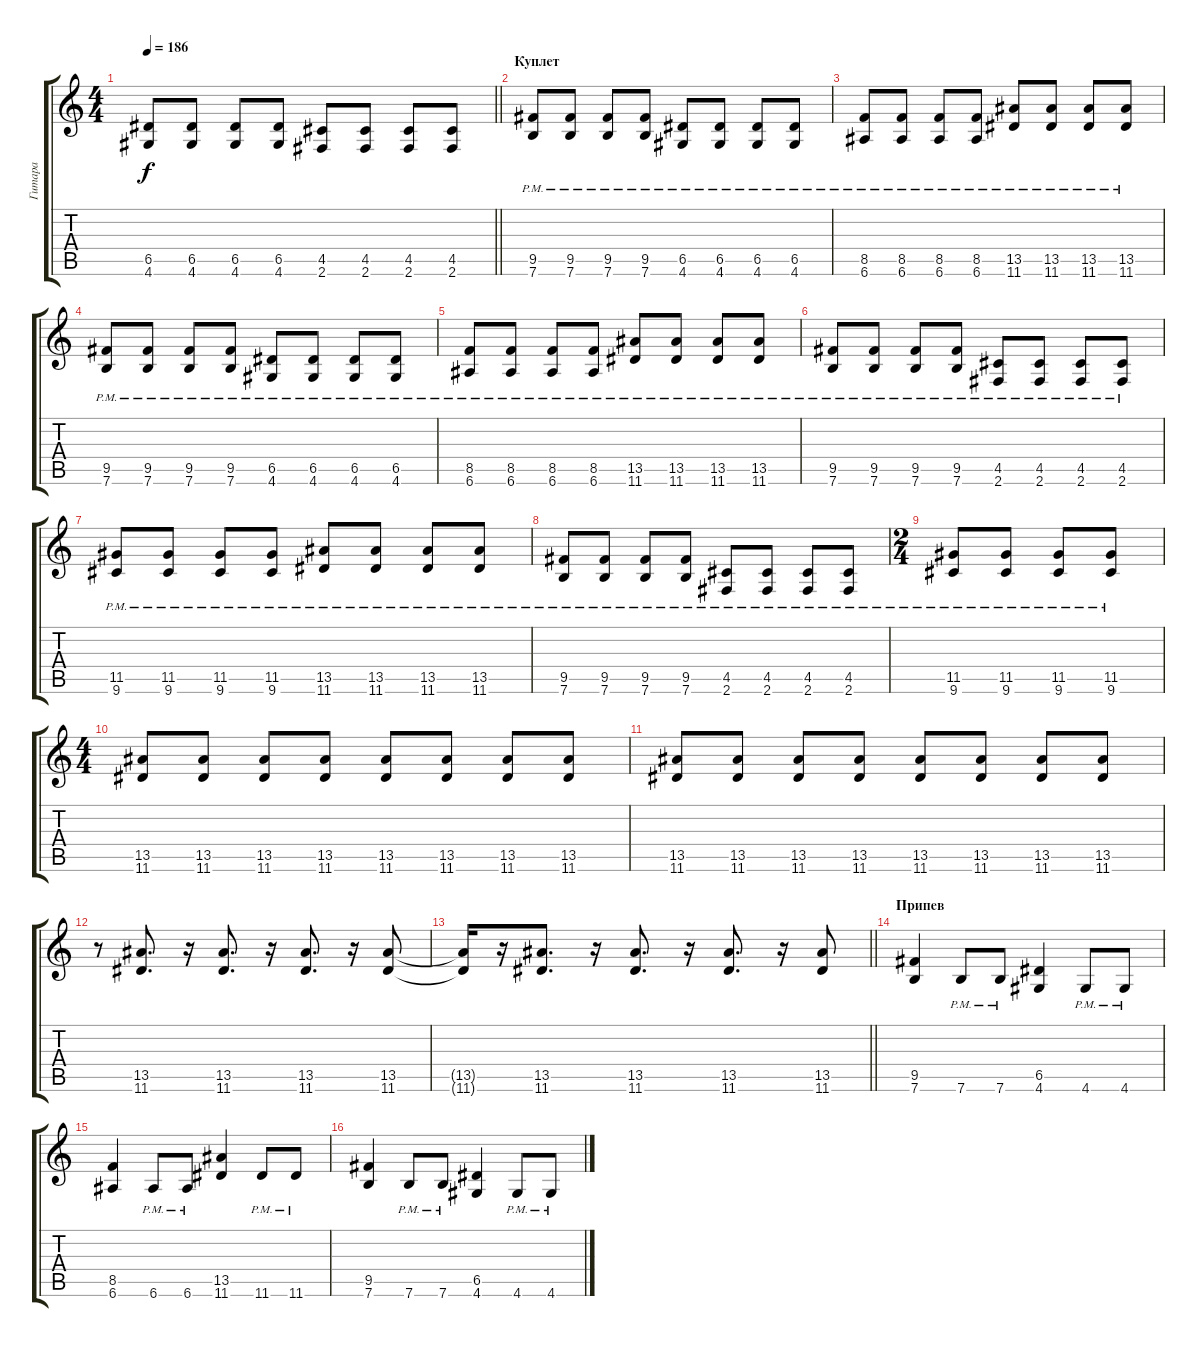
\track ("Гитара" "Гитара") {instrument electricguitarclean}
\staff {score tabs}
\tuning (E4 B3 G3 D3 A2 E2) {hide}
\ts (4 4)
\tempo 186
\clef g2
\barLineRight lightlight
\ks c
(6.5 4.6).8{dy f} (6.5 4.6).8 (6.5 4.6).8 (6.5 4.6).8 (4.5 2.6).8 (4.5 2.6).8 (4.5 2.6).8 (4.5 2.6).8 |
\section ("" "Куплет")
(9.5{pm} 7.6{pm}).8 (9.5{pm} 7.6{pm}).8 (9.5{pm} 7.6{pm}).8 (9.5{pm} 7.6{pm}).8 (6.5{pm} 4.6{pm}).8 (6.5{pm} 4.6{pm}).8 (6.5{pm} 4.6{pm}).8 (6.5{pm} 4.6{pm}).8 |
(8.5{pm} 6.6{pm}).8 (8.5{pm} 6.6{pm}).8 (8.5{pm} 6.6{pm}).8 (8.5{pm} 6.6{pm}).8 (13.5{pm} 11.6{pm}).8 (13.5{pm} 11.6{pm}).8 (13.5{pm} 11.6{pm}).8 (13.5{pm} 11.6{pm}).8 |
(9.5{pm} 7.6{pm}).8 (9.5{pm} 7.6{pm}).8 (9.5{pm} 7.6{pm}).8 (9.5{pm} 7.6{pm}).8 (6.5{pm} 4.6{pm}).8 (6.5{pm} 4.6{pm}).8 (6.5{pm} 4.6{pm}).8 (6.5{pm} 4.6{pm}).8 |
(8.5{pm} 6.6{pm}).8 (8.5{pm} 6.6{pm}).8 (8.5{pm} 6.6{pm}).8 (8.5{pm} 6.6{pm}).8 (13.5{pm} 11.6{pm}).8 (13.5{pm} 11.6{pm}).8 (13.5{pm} 11.6{pm}).8 (13.5{pm} 11.6{pm}).8 |
(9.5{pm} 7.6{pm}).8 (9.5{pm} 7.6{pm}).8 (9.5{pm} 7.6{pm}).8 (9.5{pm} 7.6{pm}).8 (4.5{pm} 2.6{pm}).8 (4.5{pm} 2.6{pm}).8 (4.5{pm} 2.6{pm}).8 (4.5{pm} 2.6{pm}).8 |
(11.5{pm} 9.6{pm}).8 (11.5{pm} 9.6{pm}).8 (11.5{pm} 9.6{pm}).8 (11.5{pm} 9.6{pm}).8 (13.5{pm} 11.6{pm}).8 (13.5{pm} 11.6{pm}).8 (13.5{pm} 11.6{pm}).8 (13.5{pm} 11.6{pm}).8 |
(9.5{pm} 7.6{pm}).8 (9.5{pm} 7.6{pm}).8 (9.5{pm} 7.6{pm}).8 (9.5{pm} 7.6{pm}).8 (4.5{pm} 2.6{pm}).8 (4.5{pm} 2.6{pm}).8 (4.5{pm} 2.6{pm}).8 (4.5{pm} 2.6{pm}).8 |
\ts (2 4)
(11.5{pm} 9.6{pm}).8 (11.5{pm} 9.6{pm}).8 (11.5{pm} 9.6{pm}).8 (11.5{pm} 9.6{pm}).8 |
\ts (4 4)
(13.5 11.6).8 (13.5 11.6).8 (13.5 11.6).8 (13.5 11.6).8 (13.5 11.6).8 (13.5 11.6).8 (13.5 11.6).8 (13.5 11.6).8 |
(13.5 11.6).8 (13.5 11.6).8 (13.5 11.6).8 (13.5 11.6).8 (13.5 11.6).8 (13.5 11.6).8 (13.5 11.6).8 (13.5 11.6).8 |
r.8 (13.5 11.6).8{d} r.16 (13.5 11.6).8{d} r.16 (13.5 11.6).8{d} r.16 (13.5 11.6).8 |
\barLineRight lightlight
(13.5{t} 11.6{t}).16 r.16 (13.5 11.6).8{d} r.16 (13.5 11.6).8{d} r.16 (13.5 11.6).8{d} r.16 (13.5 11.6).8 |
\section ("" "Припев")
(9.5 7.6).4 7.6{pm}.8 7.6{pm}.8 (6.5 4.6).4 4.6{pm}.8 4.6{pm}.8 |
(8.5 6.6).4 6.6{pm}.8 6.6{pm}.8 (13.5 11.6).4 11.6{pm}.8 11.6{pm}.8 |
(9.5 7.6).4 7.6{pm}.8 7.6{pm}.8 (6.5 4.6).4 4.6{pm}.8 4.6{pm}.8
